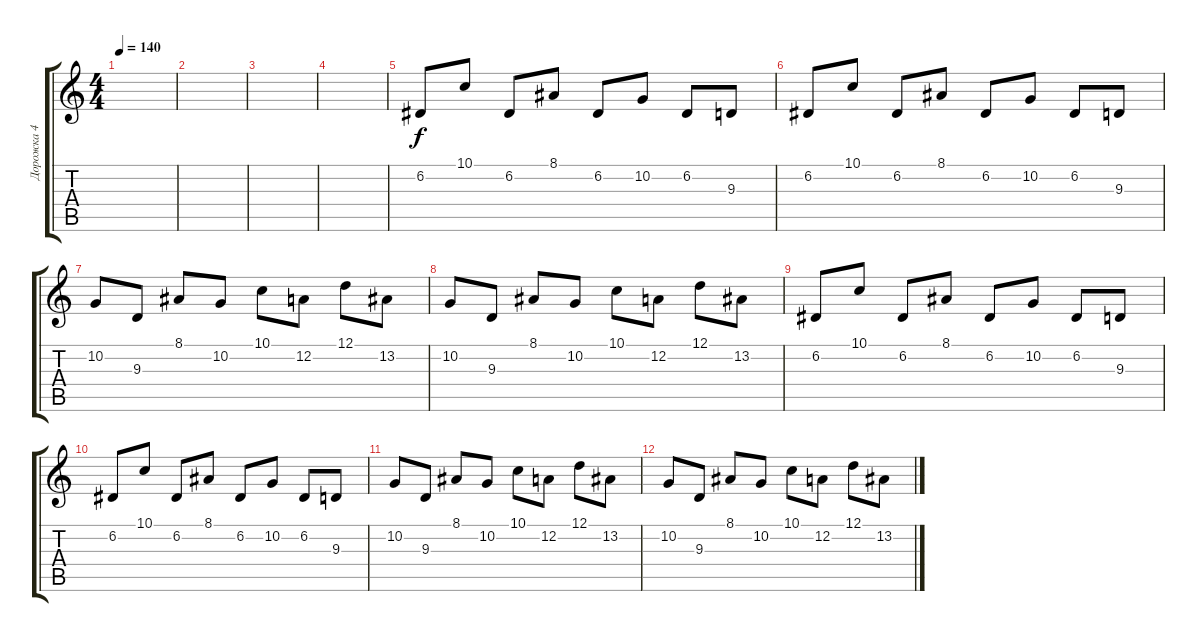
\track ("Дорожка 4" "Дорожка 4") {instrument churchorgan}
\staff {score tabs}
\tuning (D4 A3 F3 C3 G2 D2) {hide}
\ts (4 4)
\tempo 140
\clef g2
\ks c
|
|
|
|
6.2.8 10.1.8 6.2.8 8.1.8 6.2.8 10.2.8 6.2.8 9.3.8 |
6.2.8 10.1.8 6.2.8 8.1.8 6.2.8 10.2.8 6.2.8 9.3.8 |
10.2.8 9.3.8 8.1.8 10.2.8 10.1.8 12.2.8 12.1.8 13.2.8 |
10.2.8 9.3.8 8.1.8 10.2.8 10.1.8 12.2.8 12.1.8 13.2.8 |
6.2.8 10.1.8 6.2.8 8.1.8 6.2.8 10.2.8 6.2.8 9.3.8 |
6.2.8 10.1.8 6.2.8 8.1.8 6.2.8 10.2.8 6.2.8 9.3.8 |
10.2.8 9.3.8 8.1.8 10.2.8 10.1.8 12.2.8 12.1.8 13.2.8 |
10.2.8 9.3.8 8.1.8 10.2.8 10.1.8 12.2.8 12.1.8 13.2.8
